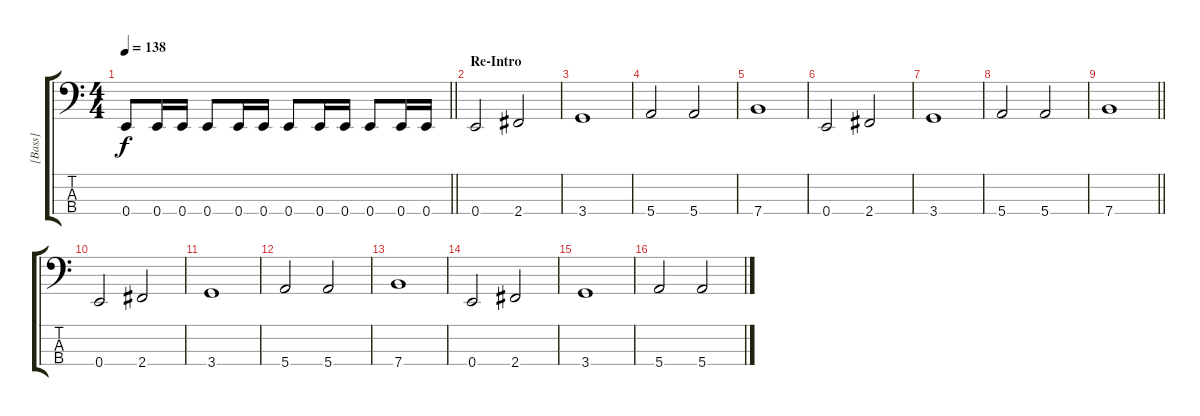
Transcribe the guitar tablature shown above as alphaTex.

\track ("[Bass]" "[Bass]") {instrument electricbassfinger}
\staff {score tabs}
\tuning (G2 D2 A1 E1) {hide}
\ts (4 4)
\tempo 138
\clef f4
\barLineRight lightlight
\ks c
0.4.8{dy f} 0.4.16 0.4.16 0.4.8 0.4.16 0.4.16 0.4.8 0.4.16 0.4.16 0.4.8 0.4.16 0.4.16 |
\section ("" "Re-Intro")
0.4.2 2.4.2 |
3.4.1 |
5.4.2 5.4.2 |
7.4.1 |
0.4.2 2.4.2 |
3.4.1 |
5.4.2 5.4.2 |
\barLineRight lightlight
7.4.1 |
0.4.2 2.4.2 |
3.4.1 |
5.4.2 5.4.2 |
7.4.1 |
0.4.2 2.4.2 |
3.4.1 |
5.4.2 5.4.2
